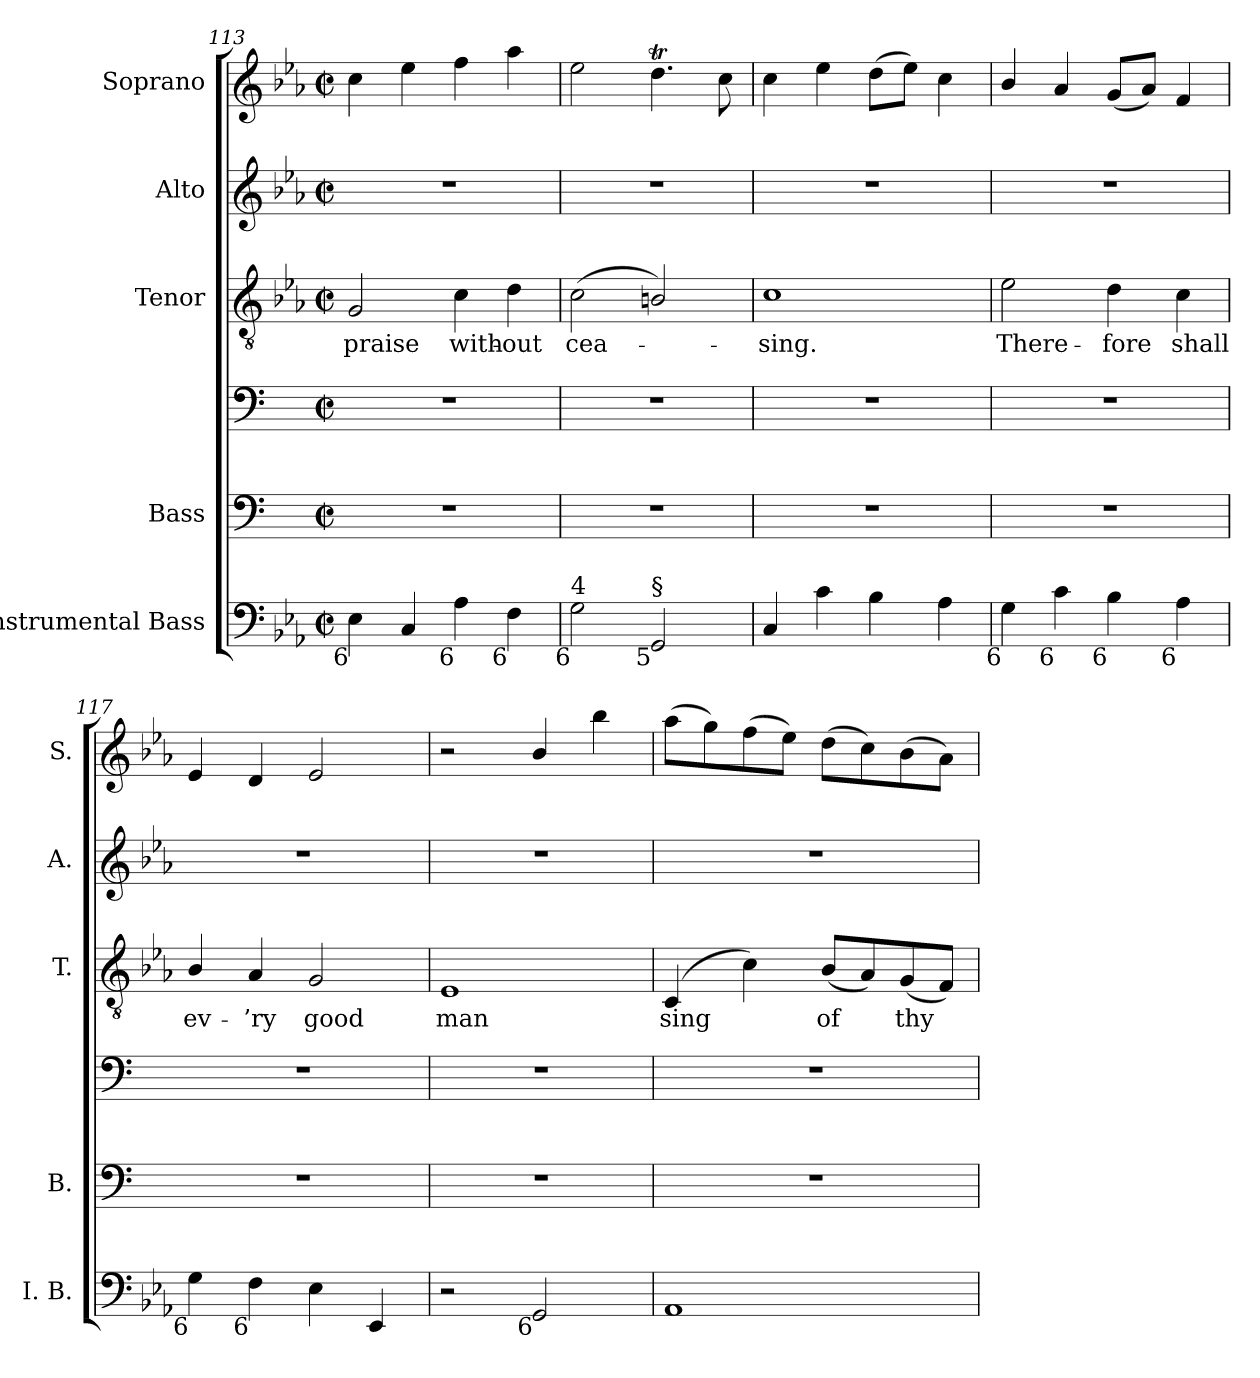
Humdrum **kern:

**kern	**kern	**kern	**kern	**text	**kern	**kern
*part5	*part4	*part4	*part3	*part3	*part2	*part1
*staff6	*staff5	*staff4	*staff3	*staff3	*staff2	*staff1
*I"Instrumental Bass	*I"Bass	*	*I"Tenor	*	*I"Alto	*I"Soprano
*I'I. B.	*I'B.	*	*I'T.	*	*I'A.	*I'S.
*clefF4	*clefF4	*clefF4	*clefGv2	*	*clefG2	*clefG2
*	*	*	*ITrd7c12	*	*	*
*k[b-e-a-]	*k[]	*k[]	*k[b-e-a-]	*	*k[b-e-a-]	*k[b-e-a-]
*E-:	*C:	*C:	*E-:	*	*E-:	*E-:
*M2/2	*M2/2	*M2/2	*M2/2	*	*M2/2	*M2/2
*met(c|)	*met(c|)	*met(c|)	*met(c|)	*	*met(c|)	*met(c|)
=113	=113	=113	=113	=113	=113	=113
!LO:TX:b:rj:t=6	!	!	!	!	!	!
!	!	!	!	!LO:LY:b:color=#000000	!	!
4E-i\	1r	1r	2GGi/	praise	1r	4cci\
4Ci/	.	.	.	.	.	4ee-i\
!LO:TX:b:rj:t=6	!	!	!	!	!	!
!	!	!	!	!LO:LY:b:color=#000000	!	!
4A-i\	.	.	4Ci\	with-	.	4ffi\
!LO:TX:b:rj:t=6	!	!	!	!	!	!
!	!	!	!	!LO:LY:b:color=#000000	!	!
4Fi\	.	.	4Di\	-out	.	4aa-i\
!!LO:LB:g=z
=114	=114	=114	=114	=114	=114	=114
!LO:TX:b:rj:t=6	!	!	!	!	!	!
!LO:TX:t=4	!	!	!	!	!	!
!	!	!	!	!LO:LY:b:color=#000000	!	!
2Gi\	1r	1r	(2Ci\	cea-	1r	2ee-i\
!LO:TX:b:rj:t=5	!	!	!	!	!	!
!LO:TX:t=§	!	!	!	!	!	!
2GGi/	.	.	2BBni/)	.	.	4.ddti\
.	.	.	.	.	.	8cci\
=115	=115	=115	=115	=115	=115	=115
!	!	!	!	!LO:LY:b:color=#000000	!	!
4Ci/	1r	1r	1Ci	-sing.	1r	4cci\
4ci\	.	.	.	.	.	4ee-i\
4B-i\	.	.	.	.	.	(8ddi\L
.	.	.	.	.	.	8ee-i\J)
4A-i\	.	.	.	.	.	4cci\
=116	=116	=116	=116	=116	=116	=116
!LO:TX:b:rj:t=6	!	!	!	!	!	!
!	!	!	!	!LO:LY:b:color=#000000	!	!
4Gi\	1r	1r	2E-i\	There-	1r	4b-i/
!LO:TX:b:rj:t=6	!	!	!	!	!	!
4ci\	.	.	.	.	.	4a-i/
!LO:TX:b:rj:t=6	!	!	!	!	!	!
!	!	!	!	!LO:LY:b:color=#000000	!	!
4B-i\	.	.	4Di\	-fore	.	(8gi/L
.	.	.	.	.	.	8a-i/J)
!LO:TX:b:rj:t=6	!	!	!	!	!	!
!	!	!	!	!LO:LY:b:color=#000000	!	!
4A-i\	.	.	4Ci\	shall	.	4fi/
=117	=117	=117	=117	=117	=117	=117
!LO:TX:b:rj:t=6	!	!	!	!	!	!
!	!	!	!	!LO:LY:b:color=#000000	!	!
4Gi\	1r	1r	4BB-i/	ev-	1r	4e-i/
!LO:TX:b:rj:t=6	!	!	!	!	!	!
!	!	!	!	!LO:LY:b:color=#000000	!	!
4Fi\	.	.	4AA-i/	-’ry	.	4di/
!	!	!	!	!LO:LY:b:color=#000000	!	!
4E-i\	.	.	2GGi/	good	.	2e-i/
4EE-i/	.	.	.	.	.	.
=118	=118	=118	=118	=118	=118	=118
!	!	!	!	!LO:LY:b:color=#000000	!	!
2r	1r	1r	1EE-i	man	1r	2r
!LO:TX:b:rj:t=6	!	!	!	!	!	!
2GGi/	.	.	.	.	.	4b-i/
.	.	.	.	.	.	4bb-i\
=119	=119	=119	=119	=119	=119	=119
!	!	!	!	!LO:LY:b:color=#000000	!	!
1AA-i	1r	1r	(4CCi/	sing	1r	(8aa-i\L
.	.	.	.	.	.	8ggi\)
.	.	.	4Ci\)	.	.	(8ffi\
.	.	.	.	.	.	8ee-i\J)
!	!	!	!	!LO:LY:b:color=#000000	!	!
.	.	.	(8BB-i/L	of	.	(8ddi\L
.	.	.	8AA-i/)	.	.	8cci\)
!	!	!	!	!LO:LY:b:color=#000000	!	!
.	.	.	(8GGi/	thy	.	(8b-i\
.	.	.	8FFi/J)	.	.	8a-i\J)
=	=	=	=	=	=	=
*-	*-	*-	*-	*-	*-	*-
